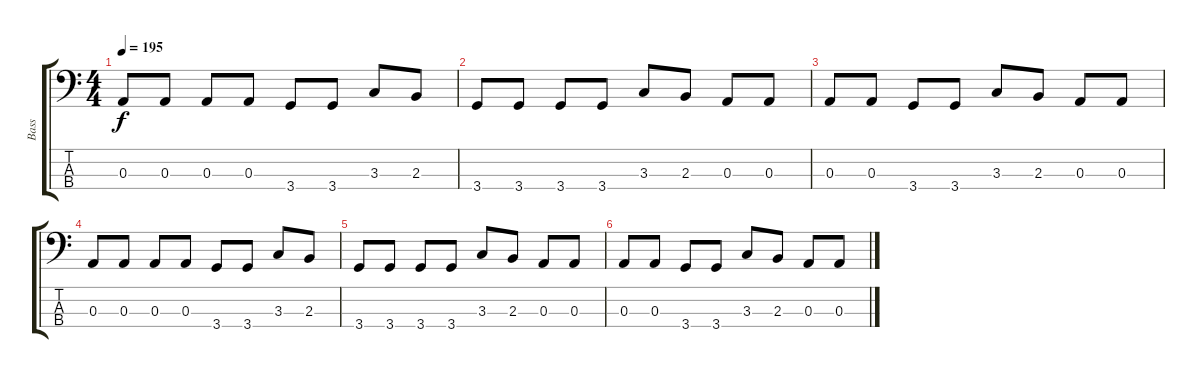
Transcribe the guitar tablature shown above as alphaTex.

\track ("Bass" "Bass") {instrument electricbassfinger}
\staff {score tabs}
\tuning (G2 D2 A1 E1) {hide}
\ts (4 4)
\tempo 195
\clef f4
\ks c
0.3.8{dy f} 0.3.8 0.3.8 0.3.8 3.4.8 3.4.8 3.3.8 2.3.8 |
3.4.8 3.4.8 3.4.8 3.4.8 3.3.8 2.3.8 0.3.8 0.3.8 |
0.3.8 0.3.8 3.4.8 3.4.8 3.3.8 2.3.8 0.3.8 0.3.8 |
0.3.8 0.3.8 0.3.8 0.3.8 3.4.8 3.4.8 3.3.8 2.3.8 |
3.4.8 3.4.8 3.4.8 3.4.8 3.3.8 2.3.8 0.3.8 0.3.8 |
0.3.8 0.3.8 3.4.8 3.4.8 3.3.8 2.3.8 0.3.8 0.3.8
